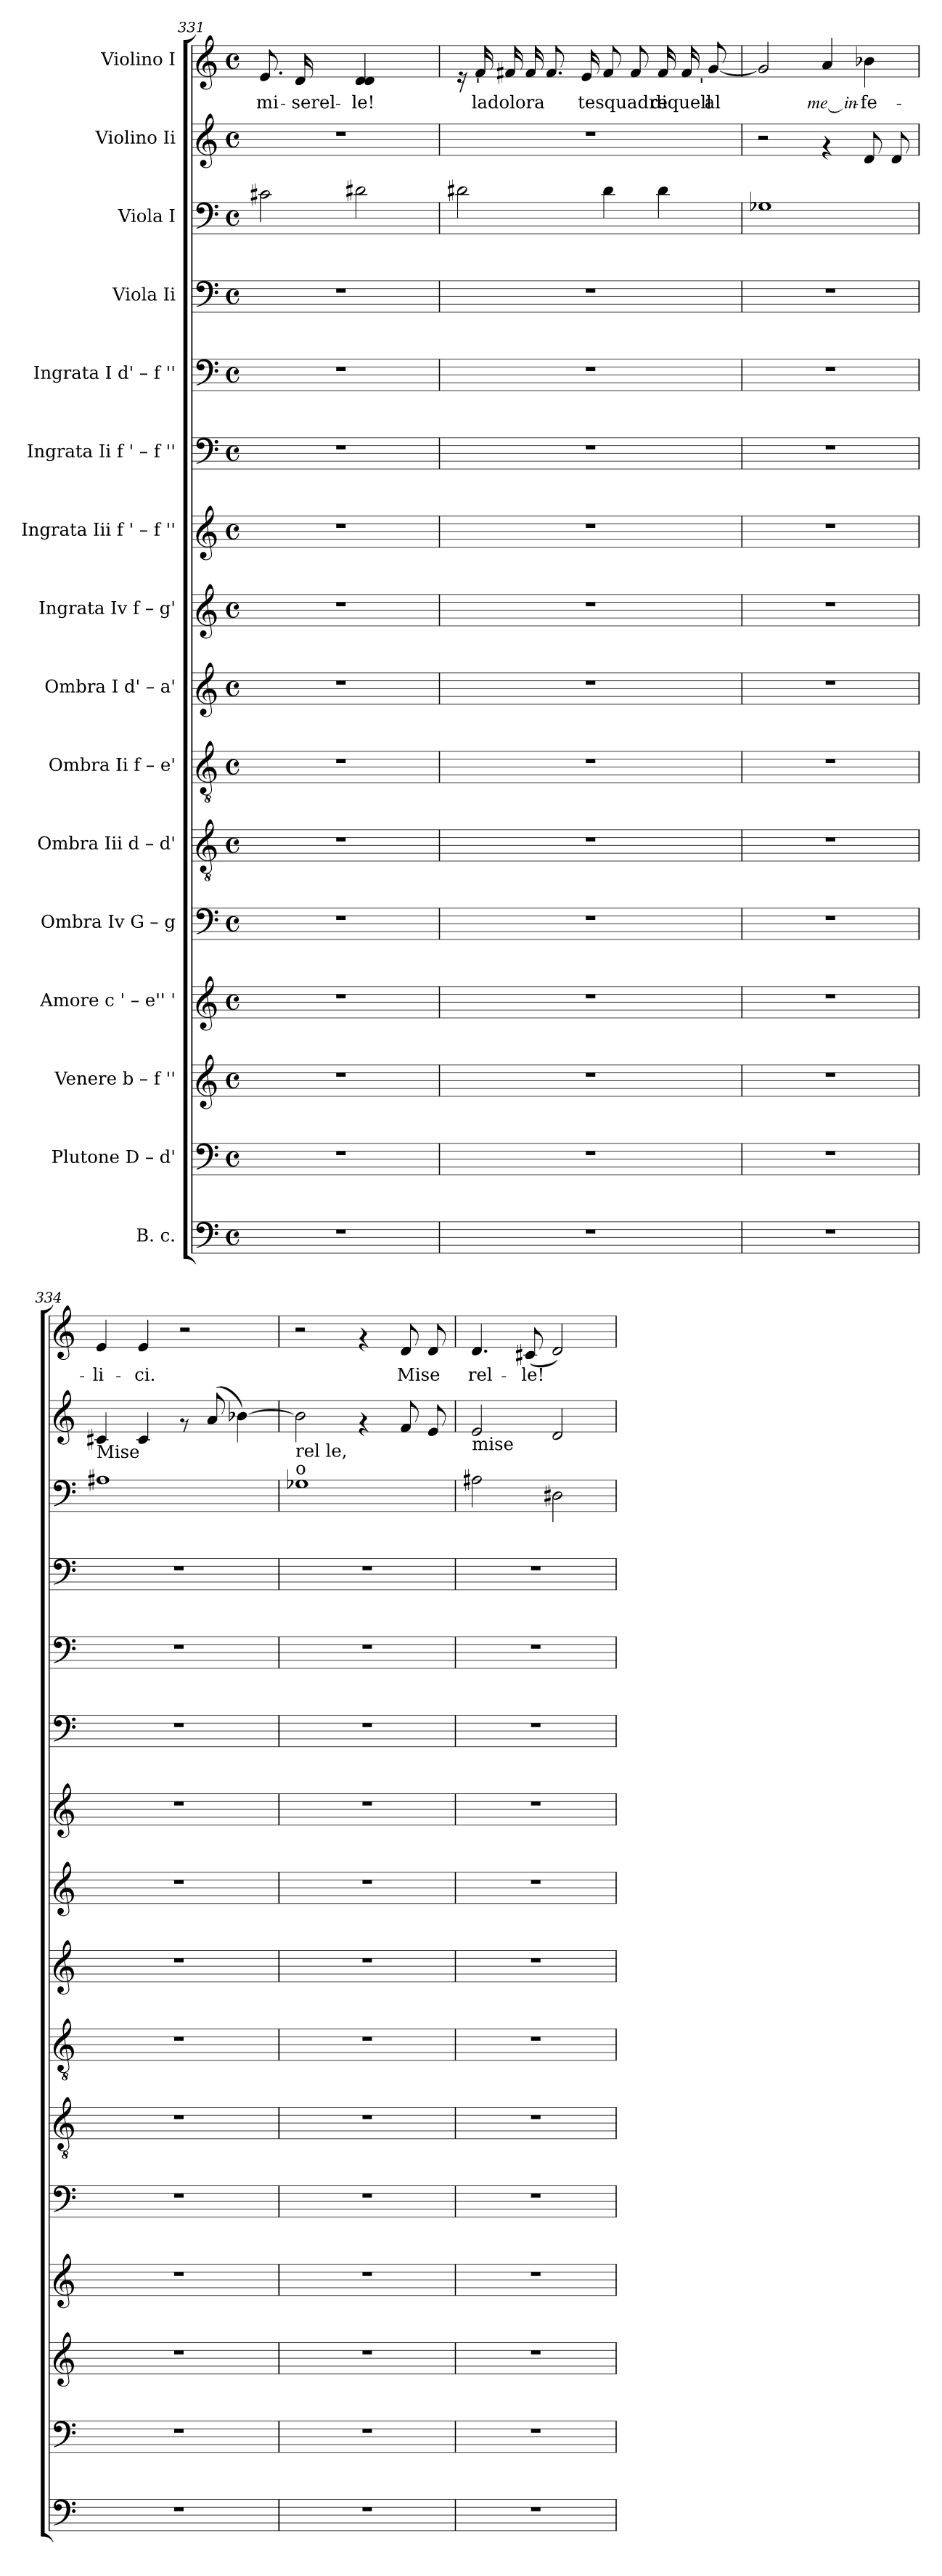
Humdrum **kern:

**kern	**kern	**kern	**kern	**kern	**kern	**kern	**kern	**kern	**kern	**kern	**kern	**kern	**kern	**kern	**kern	**text
*part16	*part15	*part14	*part13	*part12	*part11	*part10	*part9	*part8	*part7	*part6	*part5	*part4	*part3	*part2	*part1	*part1
*staff16	*staff15	*staff14	*staff13	*staff12	*staff11	*staff10	*staff9	*staff8	*staff7	*staff6	*staff5	*staff4	*staff3	*staff2	*staff1	*staff1
*I"B. c.	*I"Plutone  D – d'	*I"Venere  b – f ''	*I"Amore  c ' – e''  '	*I"Ombra Iv  G – g	*I"Ombra Iii  d – d'	*I"Ombra Ii  f – e'	*I"Ombra I  d' – a'	*I"Ingrata Iv  f – g'	*I"Ingrata Iii  f ' – f ''	*I"Ingrata Ii  f ' – f ''	*I"Ingrata I  d' – f ''	*I"Viola Ii	*I"Viola I	*I"Violino Ii	*I"Violino I	*
*clefF4	*clefF4	*clefG2	*clefG2	*clefF4	*clefGv2	*clefGv2	*clefG2	*clefG2	*clefG2	*clefF4	*clefF4	*clefF4	*clefF4	*clefG2	*clefG2	*
*k[]	*k[]	*k[]	*k[]	*k[]	*k[]	*k[]	*k[]	*k[]	*k[]	*k[]	*k[]	*k[]	*k[]	*k[]	*k[]	*
*C:	*C:	*C:	*C:	*C:	*C:	*C:	*C:	*C:	*C:	*C:	*C:	*C:	*C:	*C:	*C:	*
*M4/4	*M4/4	*M4/4	*M4/4	*M4/4	*M4/4	*M4/4	*M4/4	*M4/4	*M4/4	*M4/4	*M4/4	*M4/4	*M4/4	*M4/4	*M4/4	*
*met(c)	*met(c)	*met(c)	*met(c)	*met(c)	*met(c)	*met(c)	*met(c)	*met(c)	*met(c)	*met(c)	*met(c)	*met(c)	*met(c)	*met(c)	*met(c)	*
=331	=331	=331	=331	=331	=331	=331	=331	=331	=331	=331	=331	=331	=331	=331	=331	=331
!	!	!	!	!	!	!	!	!	!	!	!	!	!	!	!	!LO:LY:b:cj
1r	1r	1r	1r	1r	1r	1r	1r	1r	1r	1r	1r	1r	2c#X\	1r	8.e/	mi-
!	!	!	!	!	!	!	!	!	!	!	!	!	!	!	!	!LO:LY:b:cj
.	.	.	.	.	.	.	.	.	.	.	.	.	.	.	16d/	-serel-
.	.	.	.	.	.	.	.	.	.	.	.	.	.	.	4ryy	.
!	!	!	!	!	!	!	!	!	!	!	!	!	!	!	!	!LO:LY:b:cj
.	.	.	.	.	.	.	.	.	.	.	.	.	2d#\	.	4d/ 4d/	-le!
.	.	.	.	.	.	.	.	.	.	.	.	.	.	.	4ryy	.
=332	=332	=332	=332	=332	=332	=332	=332	=332	=332	=332	=332	=332	=332	=332	=332	=332
*	*	*	*	*	*	*	*	*	*	*	*	*	*	*	*^	*
1r	1r	1r	1r	1r	1r	1r	1r	1r	1r	1r	1r	1r	2d#\	1r	16re	2ryy	.
!	!	!	!	!	!	!	!	!	!	!	!	!	!	!	!LO:TX:b:t='	!	!
!	!	!	!	!	!	!	!	!	!	!	!	!	!	!	!	!	!LO:LY:b:cj
.	.	.	.	.	.	.	.	.	.	.	.	.	.	.	16f/	.	ladolora-
!	!	!	!	!	!	!	!	!	!	!	!	!	!	!	!	!	!LO:LY:b:cj
.	.	.	.	.	.	.	.	.	.	.	.	.	.	.	16f#X/	.	--
!	!	!	!	!	!	!	!	!	!	!	!	!	!	!	!	!	!LO:LY:b:cj
.	.	.	.	.	.	.	.	.	.	.	.	.	.	.	16f#/	.	--
!	!	!	!	!	!	!	!	!	!	!	!	!	!	!	!	!	!LO:LY:b:cj
.	.	.	.	.	.	.	.	.	.	.	.	.	.	.	8.f#/	.	--
!	!	!	!	!	!	!	!	!	!	!	!	!	!	!	!	!	!LO:LY:b:cj
.	.	.	.	.	.	.	.	.	.	.	.	.	.	.	16e/	.	-tesquadre
!	!	!	!	!	!	!	!	!	!	!	!	!	!	!	!	!	!LO:LY:b:cj
.	.	.	.	.	.	.	.	.	.	.	.	.	4d#\	.	8f#/	4ryy	.
!	!	!	!	!	!	!	!	!	!	!	!	!	!	!	!	!	!LO:LY:b:cj
.	.	.	.	.	.	.	.	.	.	.	.	.	.	.	8f#/	.	.
!	!	!	!	!	!	!	!	!	!	!	!	!	!	!	!	!	!LO:LY:b:cj
.	.	.	.	.	.	.	.	.	.	.	.	.	4d#\	.	16f#/	16..ryy	diquell
!	!	!	!	!	!	!	!	!	!	!	!	!	!	!	!	!	!LO:LY:b:cj
.	.	.	.	.	.	.	.	.	.	.	.	.	.	.	16f#/	.	.
!	!	!	!	!	!	!	!	!	!	!	!	!	!	!	!	!LO:TX:b:t='	!
.	.	.	.	.	.	.	.	.	.	.	.	.	.	.	.	8ryy	.
!	!	!	!	!	!	!	!	!	!	!	!	!	!	!	!	!	!LO:LY:b:cj
.	.	.	.	.	.	.	.	.	.	.	.	.	.	.	[<8g/	.	al-
.	.	.	.	.	.	.	.	.	.	.	.	.	.	.	.	64ryy	.
!!LO:PB:g=z
=333	=333	=333	=333	=333	=333	=333	=333	=333	=333	=333	=333	=333	=333	=333	=333	=333	=333
!	!	!	!	!	!	!	!	!	!	!	!	!	!	!	!	!	!LO:LY:b:cj
*	*	*	*	*	*	*	*	*	*	*	*	*	*	*	*v	*v	*
1r	1r	1r	1r	1r	1r	1r	1r	1r	1r	1r	1r	1r	1G-	2r	2g/]	--
!	!	!	!	!	!	!	!	!	!	!	!	!	!	!	!	!LO:LY:b:cj
.	.	.	.	.	.	.	.	.	.	.	.	.	.	4rf	4a/	-me‿in-
!	!	!	!	!	!	!	!	!	!	!	!	!	!	!	!	!LO:LY:b:cj
.	.	.	.	.	.	.	.	.	.	.	.	.	.	8d/	4b-X\	-fe-
.	.	.	.	.	.	.	.	.	.	.	.	.	.	8d/	.	.
=334	=334	=334	=334	=334	=334	=334	=334	=334	=334	=334	=334	=334	=334	=334	=334	=334
!	!	!	!	!	!	!	!	!	!	!	!	!	!	!LO:TX:b:t=Mise	!	!
!	!	!	!	!	!	!	!	!	!	!	!	!	!	!	!	!LO:LY:b:cj
1r	1r	1r	1r	1r	1r	1r	1r	1r	1r	1r	1r	1r	1A#	4c#X/	4e/	-li-
!	!	!	!	!	!	!	!	!	!	!	!	!	!	!	!	!LO:LY:b:cj
.	.	.	.	.	.	.	.	.	.	.	.	.	.	4c#/	4e/	-ci.
.	.	.	.	.	.	.	.	.	.	.	.	.	.	8rf	2r	.
.	.	.	.	.	.	.	.	.	.	.	.	.	.	(>8a/	.	.
.	.	.	.	.	.	.	.	.	.	.	.	.	.	[>4b-X\)	.	.
=335	=335	=335	=335	=335	=335	=335	=335	=335	=335	=335	=335	=335	=335	=335	=335	=335
!	!	!	!	!	!	!	!	!	!	!	!	!	!	!LO:TX:b:t=rel le,	!	!
!	!	!	!	!	!	!	!	!	!	!	!	!	!	!LO:TX:b:t=o	!	!
1r	1r	1r	1r	1r	1r	1r	1r	1r	1r	1r	1r	1r	1G-	2b-\]	2r	.
.	.	.	.	.	.	.	.	.	.	.	.	.	.	4rf	4rf	.
!	!	!	!	!	!	!	!	!	!	!	!	!	!	!	!	!LO:LY:b:cj
.	.	.	.	.	.	.	.	.	.	.	.	.	.	8f/	8d/	Mise-
!	!	!	!	!	!	!	!	!	!	!	!	!	!	!	!	!LO:LY:b:cj
.	.	.	.	.	.	.	.	.	.	.	.	.	.	8e/	8d/	--
=336	=336	=336	=336	=336	=336	=336	=336	=336	=336	=336	=336	=336	=336	=336	=336	=336
!	!	!	!	!	!	!	!	!	!	!	!	!	!	!LO:TX:b:t=mise	!	!
!	!	!	!	!	!	!	!	!	!	!	!	!	!	!	!	!LO:LY:b:cj
1r	1r	1r	1r	1r	1r	1r	1r	1r	1r	1r	1r	1r	2A#\	2e/	4.d/	-rel-
!	!	!	!	!	!	!	!	!	!	!	!	!	!	!	!	!LO:LY:b:cj
.	.	.	.	.	.	.	.	.	.	.	.	.	.	.	(<8c#X/	-le!
!	!	!	!	!	!	!	!	!	!	!	!	!	!	!	!	!LO:LY:b:cj
.	.	.	.	.	.	.	.	.	.	.	.	.	2D#\	2d/	2d/)	.
=	=	=	=	=	=	=	=	=	=	=	=	=	=	=	=	=
*-	*-	*-	*-	*-	*-	*-	*-	*-	*-	*-	*-	*-	*-	*-	*-	*-
